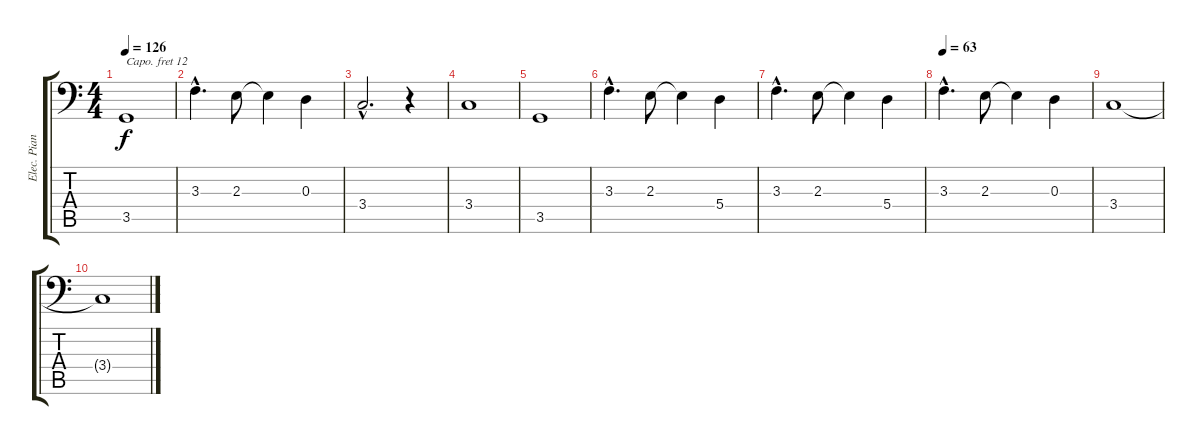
\track ("Elec. Piano (Left Hand)" "Elec. Pian") {instrument electricgrandpiano}
\staff {score tabs}
\capo 12
\tuning (C3 G2 D2 A1 E1 B0) {hide}
\ts (4 4)
\tempo 126
\clef f4
\ks c
3.5.1{dy f} |
3.3{hac}.4{d} 2.3.8 2.3{t}.4 0.3.4 |
3.4{hac}.2{d} r.4 |
3.4.1 |
3.5.1 |
3.3{hac}.4{d} 2.3.8 2.3{t}.4 5.4.4 |
3.3{hac}.4{d} 2.3.8 2.3{t}.4 5.4.4 |
\tempo 63
3.3{hac}.4{d} 2.3.8 2.3{t}.4 0.3.4 |
3.4.1 |
3.4{t}.1
